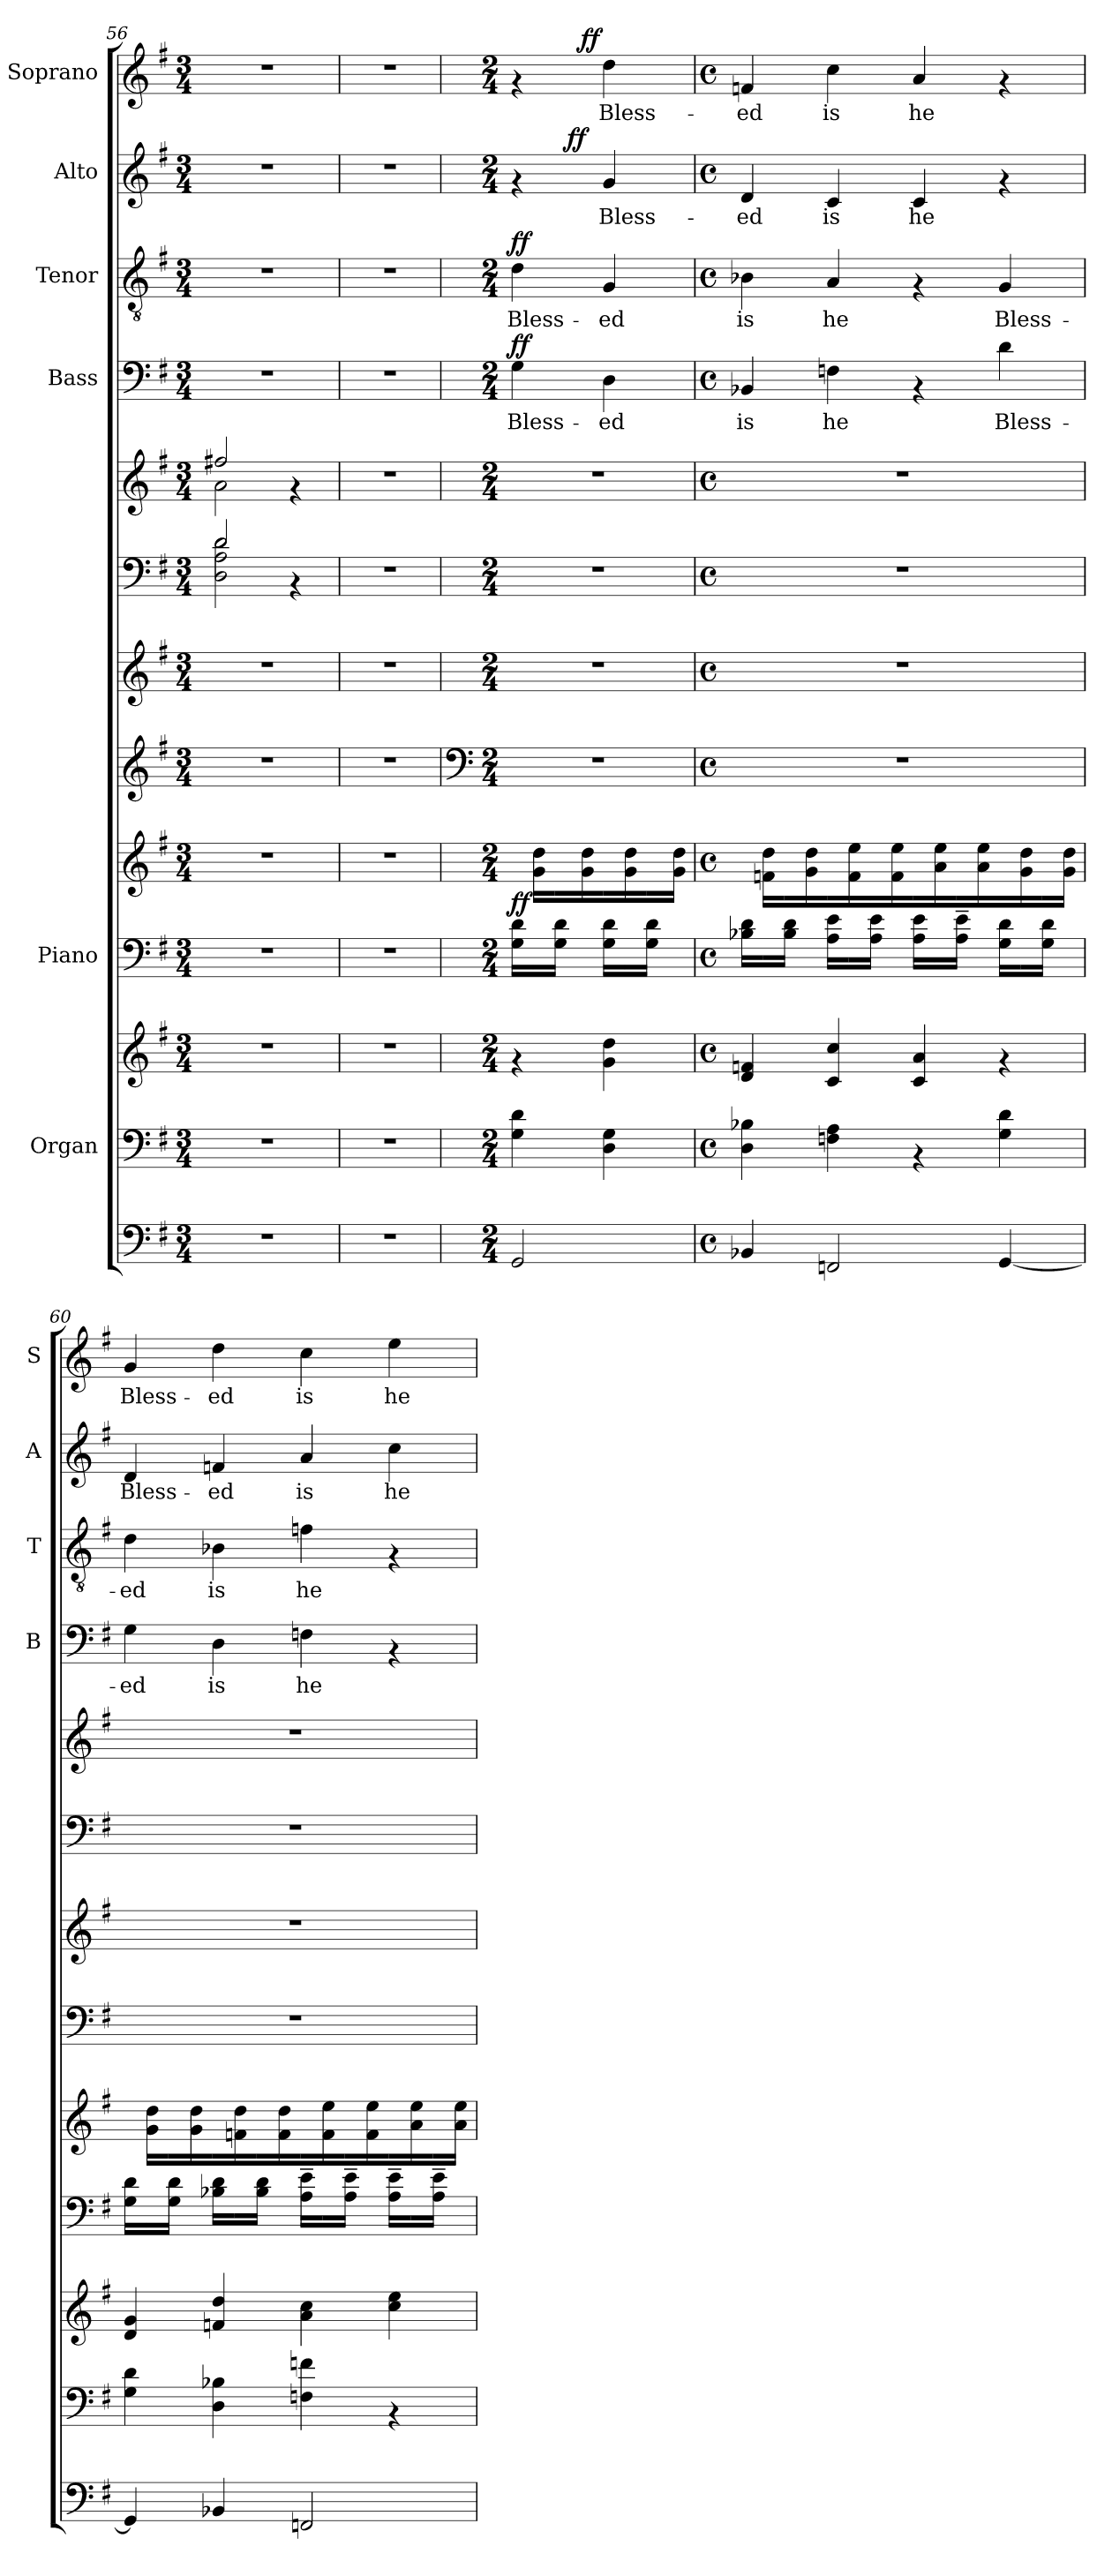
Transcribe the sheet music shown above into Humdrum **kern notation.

**kern	**kern	**kern	**kern	**kern	**dynam	**kern	**kern	**kern	**kern	**kern	**text	**dynam	**kern	**text	**dynam	**kern	**text	**dynam	**kern	**text	**dynam
*part10	*part9	*part9	*part8	*part8	*part8	*part7	*part6	*part5	*part5	*part4	*part4	*part4	*part3	*part3	*part3	*part2	*part2	*part2	*part1	*part1	*part1
*staff13	*staff12	*staff11	*staff10	*staff9	*staff9/10	*staff8	*staff7	*staff6	*staff5	*staff4	*staff4	*staff4	*staff3	*staff3	*staff3	*staff2	*staff2	*staff2	*staff1	*staff1	*staff1
*	*I"Organ	*	*I"Piano	*	*	*	*	*	*	*I"Bass	*	*	*I"Tenor	*	*	*I"Alto	*	*	*I"Soprano	*	*
*	*	*	*	*	*	*	*	*	*	*I'B	*	*	*I'T	*	*	*I'A	*	*	*I'S	*	*
*clefF4	*clefF4	*clefG2	*clefF4	*clefG2	*	*clefG2	*clefG2	*clefF4	*clefG2	*clefF4	*	*	*clefGv2	*	*	*clefG2	*	*	*clefG2	*	*
*k[f#]	*k[f#]	*k[f#]	*k[f#]	*k[f#]	*	*k[f#]	*k[f#]	*k[f#]	*k[f#]	*k[f#]	*	*	*k[f#]	*	*	*k[f#]	*	*	*k[f#]	*	*
*G:	*G:	*G:	*G:	*G:	*	*G:	*G:	*G:	*G:	*G:	*	*	*G:	*	*	*G:	*	*	*G:	*	*
*M3/4	*M3/4	*M3/4	*M3/4	*M3/4	*	*M3/4	*M3/4	*M3/4	*M3/4	*M3/4	*	*	*M3/4	*	*	*M3/4	*	*	*M3/4	*	*
=56	=56	=56	=56	=56	=56	=56	=56	=56	=56	=56	=56	=56	=56	=56	=56	=56	=56	=56	=56	=56	=56
*	*	*	*	*	*	*	*	*^	*^	*	*	*	*	*	*	*	*	*	*	*	*
*	*	*	*	*	*	*	*	*	*^	*	*	*	*	*	*	*	*	*	*	*	*	*	*
2.r	2.r	2.r	2.r	2.r	.	2.r	2.r	2d/	2D\ 2A\	2d\	2ff#X/	2a\	2.r	.	.	2.r	.	.	2.r	.	.	2.r	.	.
.	.	.	.	.	.	.	.	4rAA	4ryy	4ryy	4rf	4ryy	.	.	.	.	.	.	.	.	.	.	.	.
*	*	*	*	*	*	*	*	*v	*v	*v	*	*	*	*	*	*	*	*	*	*	*	*	*	*
*	*	*	*	*	*	*	*	*	*v	*v	*	*	*	*	*	*	*	*	*	*	*	*
=57	=57	=57	=57	=57	=57	=57	=57	=57	=57	=57	=57	=57	=57	=57	=57	=57	=57	=57	=57	=57	=57
2.r	2.r	2.r	2.r	2.r	.	2.r	2.r	2.r	2.r	2.r	.	.	2.r	.	.	2.r	.	.	2.r	.	.
!!LO:PB:g=z
=58	=58	=58	=58	=58	=58	=58	=58	=58	=58	=58	=58	=58	=58	=58	=58	=58	=58	=58	=58	=58	=58
*	*	*	*	*	*	*clefF4	*	*	*	*	*	*	*	*	*	*	*	*	*	*	*
*M2/4	*M2/4	*M2/4	*M2/4	*M2/4	*	*M2/4	*M2/4	*M2/4	*M2/4	*M2/4	*	*	*M2/4	*	*	*M2/4	*	*	*M2/4	*	*
!	!	!	!	!	!LO:DY:a=2	!	!	!	!	!	!LO:LY:b	!LO:DY:a	!	!LO:LY:b	!LO:DY:a	!	!	!	!	!	!
*	*	*	*	*	*	*	*	*	*	*	*	*	*	*	*	*^	*	*	*^	*	*
2GG/	4G\ 4d\	4rf	16G\ 16d\LL	16ryy	ff	2r	2r	2r	2r	4G\	Bless-	ff	4d\	Bless-	ff	4rf	8ryy	.	.	4rf	8.ryy	.	.
.	.	.	16ryy	16g\ 16dd\LL	.	.	.	.	.	.	.	.	.	.	.	.	.	.	.	.	.	.	.
.	.	.	16G\ 16d\JJ	16ryy	.	.	.	.	.	.	.	.	.	.	.	.	32ryy	.	.	.	.	.	.
!	!	!	!	!	!	!	!	!	!	!	!	!	!	!	!	!	!	!	!LO:DY:a	!	!	!	!
.	.	.	.	.	.	.	.	.	.	.	.	.	.	.	.	.	4ryy	.	ff	.	.	.	.
!	!	!	!	!	!	!	!	!	!	!	!	!	!	!	!	!	!	!	!	!	!	!	!LO:DY:a
.	.	.	16ryy	16g\ 16dd\	.	.	.	.	.	.	.	.	.	.	.	.	.	.	.	.	4ryy	.	ff
!	!	!	!	!	!	!	!	!	!	!	!LO:LY:b	!	!	!LO:LY:b	!	!	!	!LO:LY:b	!	!	!	!LO:LY:b	!
.	4D\ 4G\	4g\ 4dd\	16G\ 16d\LL	16ryy	.	.	.	.	.	4D\	-ed	.	4G/	-ed	.	4g/	.	Bless-	.	4dd\	.	Bless-	.
.	.	.	16ryy	16g\ 16dd\	.	.	.	.	.	.	.	.	.	.	.	.	.	.	.	.	.	.	.
.	.	.	16G\ 16d\JJ	16ryy	.	.	.	.	.	.	.	.	.	.	.	.	.	.	.	.	.	.	.
.	.	.	.	.	.	.	.	.	.	.	.	.	.	.	.	.	16.ryy	.	.	.	.	.	.
.	.	.	16ryy	16g\ 16dd\JJ	.	.	.	.	.	.	.	.	.	.	.	.	.	.	.	.	16ryy	.	.
*	*	*	*	*	*	*	*	*	*	*	*	*	*	*	*	*v	*v	*	*	*	*	*	*
*	*	*	*	*	*	*	*	*	*	*	*	*	*	*	*	*	*	*	*v	*v	*	*
=59	=59	=59	=59	=59	=59	=59	=59	=59	=59	=59	=59	=59	=59	=59	=59	=59	=59	=59	=59	=59	=59
*M4/4	*M4/4	*M4/4	*M4/4	*M4/4	*	*M4/4	*M4/4	*M4/4	*M4/4	*M4/4	*	*	*M4/4	*	*	*M4/4	*	*	*M4/4	*	*
*met(c)	*met(c)	*met(c)	*met(c)	*met(c)	*	*met(c)	*met(c)	*met(c)	*met(c)	*met(c)	*	*	*met(c)	*	*	*met(c)	*	*	*met(c)	*	*
*	*	*	*	*	*	*	*	*	*	*	*	*	*	*	*	*^	*	*	*^	*	*
!	!	!	!	!	!	!	!	!	!	!	!LO:LY:b	!	!	!LO:LY:b	!	!	!	!LO:LY:b	!	!	!	!LO:LY:b	!
*	*	*	*	*	*	*	*	*	*	*	*	*	*	*	*	*v	*v	*	*	*	*	*	*
*	*	*	*	*	*	*	*	*	*	*	*	*	*	*	*	*	*	*	*v	*v	*	*
4BB-X/	4D\ 4B-X\	4d/ 4fn/	16B-X\ 16d\LL	16ryy	.	1r	1r	1r	1r	4BB-X/	is	.	4B-X\	is	.	4d/	-ed	.	4fn/	-ed	.
.	.	.	16ryy	16fn\ 16dd\LL	.	.	.	.	.	.	.	.	.	.	.	.	.	.	.	.	.
.	.	.	16B-\ 16d\JJ	16ryy	.	.	.	.	.	.	.	.	.	.	.	.	.	.	.	.	.
.	.	.	16ryy	16g\ 16dd\	.	.	.	.	.	.	.	.	.	.	.	.	.	.	.	.	.
!	!	!	!	!	!	!	!	!	!	!	!LO:LY:b	!	!	!LO:LY:b	!	!	!LO:LY:b	!	!	!LO:LY:b	!
2FFn/	4Fn\ 4A\	4c/ 4cc/	16A\ 16e\LL	16ryy	.	.	.	.	.	4Fn\	he	.	4A/	he	.	4c/	is	.	4cc\	is	.
.	.	.	16ryy	16f\ 16ee\	.	.	.	.	.	.	.	.	.	.	.	.	.	.	.	.	.
.	.	.	16A\ 16e\JJ	16ryy	.	.	.	.	.	.	.	.	.	.	.	.	.	.	.	.	.
.	.	.	16ryy	16f\ 16ee\	.	.	.	.	.	.	.	.	.	.	.	.	.	.	.	.	.
!	!	!	!	!	!	!	!	!	!	!	!	!	!	!	!	!	!LO:LY:b	!	!	!LO:LY:b	!
.	4rAA	4c/ 4a/	16A\ 16e\LL	16ryy	.	.	.	.	.	4rAA	.	.	4rF	.	.	4c/	he	.	4a/	he	.
.	.	.	16ryy	16a\ 16ee\	.	.	.	.	.	.	.	.	.	.	.	.	.	.	.	.	.
.	.	.	16A\~> 16e\~>JJ	16ryy	.	.	.	.	.	.	.	.	.	.	.	.	.	.	.	.	.
.	.	.	16ryy	16a\ 16ee\	.	.	.	.	.	.	.	.	.	.	.	.	.	.	.	.	.
!	!	!	!	!	!	!	!	!	!	!	!LO:LY:b	!	!	!LO:LY:b	!	!	!	!	!	!	!
[<4GG/	4G\ 4d\	4rf	16G\ 16d\LL	16ryy	.	.	.	.	.	4d\	Bless-	.	4G/	Bless-	.	4rf	.	.	4rf	.	.
.	.	.	16ryy	16g\ 16dd\	.	.	.	.	.	.	.	.	.	.	.	.	.	.	.	.	.
.	.	.	16G\ 16d\JJ	16ryy	.	.	.	.	.	.	.	.	.	.	.	.	.	.	.	.	.
.	.	.	16ryy	16g\ 16dd\JJ	.	.	.	.	.	.	.	.	.	.	.	.	.	.	.	.	.
=60	=60	=60	=60	=60	=60	=60	=60	=60	=60	=60	=60	=60	=60	=60	=60	=60	=60	=60	=60	=60	=60
!	!	!	!	!	!	!	!	!	!	!	!LO:LY:b	!	!	!LO:LY:b	!	!	!LO:LY:b	!	!	!LO:LY:b	!
4GG/]	4G\ 4d\	4d/ 4g/	16G\ 16d\LL	16ryy	.	1r	1r	1r	1r	4G\	-ed	.	4d\	-ed	.	4d/	Bless-	.	4g/	Bless-	.
.	.	.	16ryy	16g\ 16dd\LL	.	.	.	.	.	.	.	.	.	.	.	.	.	.	.	.	.
.	.	.	16G\ 16d\JJ	16ryy	.	.	.	.	.	.	.	.	.	.	.	.	.	.	.	.	.
.	.	.	16ryy	16g\ 16dd\	.	.	.	.	.	.	.	.	.	.	.	.	.	.	.	.	.
!	!	!	!	!	!	!	!	!	!	!	!LO:LY:b	!	!	!LO:LY:b	!	!	!LO:LY:b	!	!	!LO:LY:b	!
4BB-X/	4D\ 4B-X\	4fn/ 4dd/	16B-X\ 16d\LL	16ryy	.	.	.	.	.	4D\	is	.	4B-X\	is	.	4fn/	-ed	.	4dd\	-ed	.
.	.	.	16ryy	16fn\ 16dd\	.	.	.	.	.	.	.	.	.	.	.	.	.	.	.	.	.
.	.	.	16B-\ 16d\JJ	16ryy	.	.	.	.	.	.	.	.	.	.	.	.	.	.	.	.	.
.	.	.	16ryy	16f\ 16dd\	.	.	.	.	.	.	.	.	.	.	.	.	.	.	.	.	.
!	!	!	!	!	!	!	!	!	!	!	!LO:LY:b	!	!	!LO:LY:b	!	!	!LO:LY:b	!	!	!LO:LY:b	!
2FFn/	4Fn\ 4fn\	4a\ 4cc\	16A\~> 16e\~>LL	16ryy	.	.	.	.	.	4Fn\	he	.	4fn\	he	.	4a/	is	.	4cc\	is	.
.	.	.	16ryy	16f\ 16ee\	.	.	.	.	.	.	.	.	.	.	.	.	.	.	.	.	.
.	.	.	16A\~> 16e\~>JJ	16ryy	.	.	.	.	.	.	.	.	.	.	.	.	.	.	.	.	.
.	.	.	16ryy	16f\ 16ee\	.	.	.	.	.	.	.	.	.	.	.	.	.	.	.	.	.
!	!	!	!	!	!	!	!	!	!	!	!	!	!	!	!	!	!LO:LY:b	!	!	!LO:LY:b	!
.	4rAA	4cc\ 4ee\	16A\~> 16e\~>LL	16ryy	.	.	.	.	.	4rAA	.	.	4rF	.	.	4cc\	he	.	4ee\	he	.
.	.	.	16ryy	16a\ 16ee\	.	.	.	.	.	.	.	.	.	.	.	.	.	.	.	.	.
.	.	.	16A\~> 16e\~>JJ	16ryy	.	.	.	.	.	.	.	.	.	.	.	.	.	.	.	.	.
.	.	.	16ryy	16a\ 16ee\JJ	.	.	.	.	.	.	.	.	.	.	.	.	.	.	.	.	.
=	=	=	=	=	=	=	=	=	=	=	=	=	=	=	=	=	=	=	=	=	=
*-	*-	*-	*-	*-	*-	*-	*-	*-	*-	*-	*-	*-	*-	*-	*-	*-	*-	*-	*-	*-	*-
